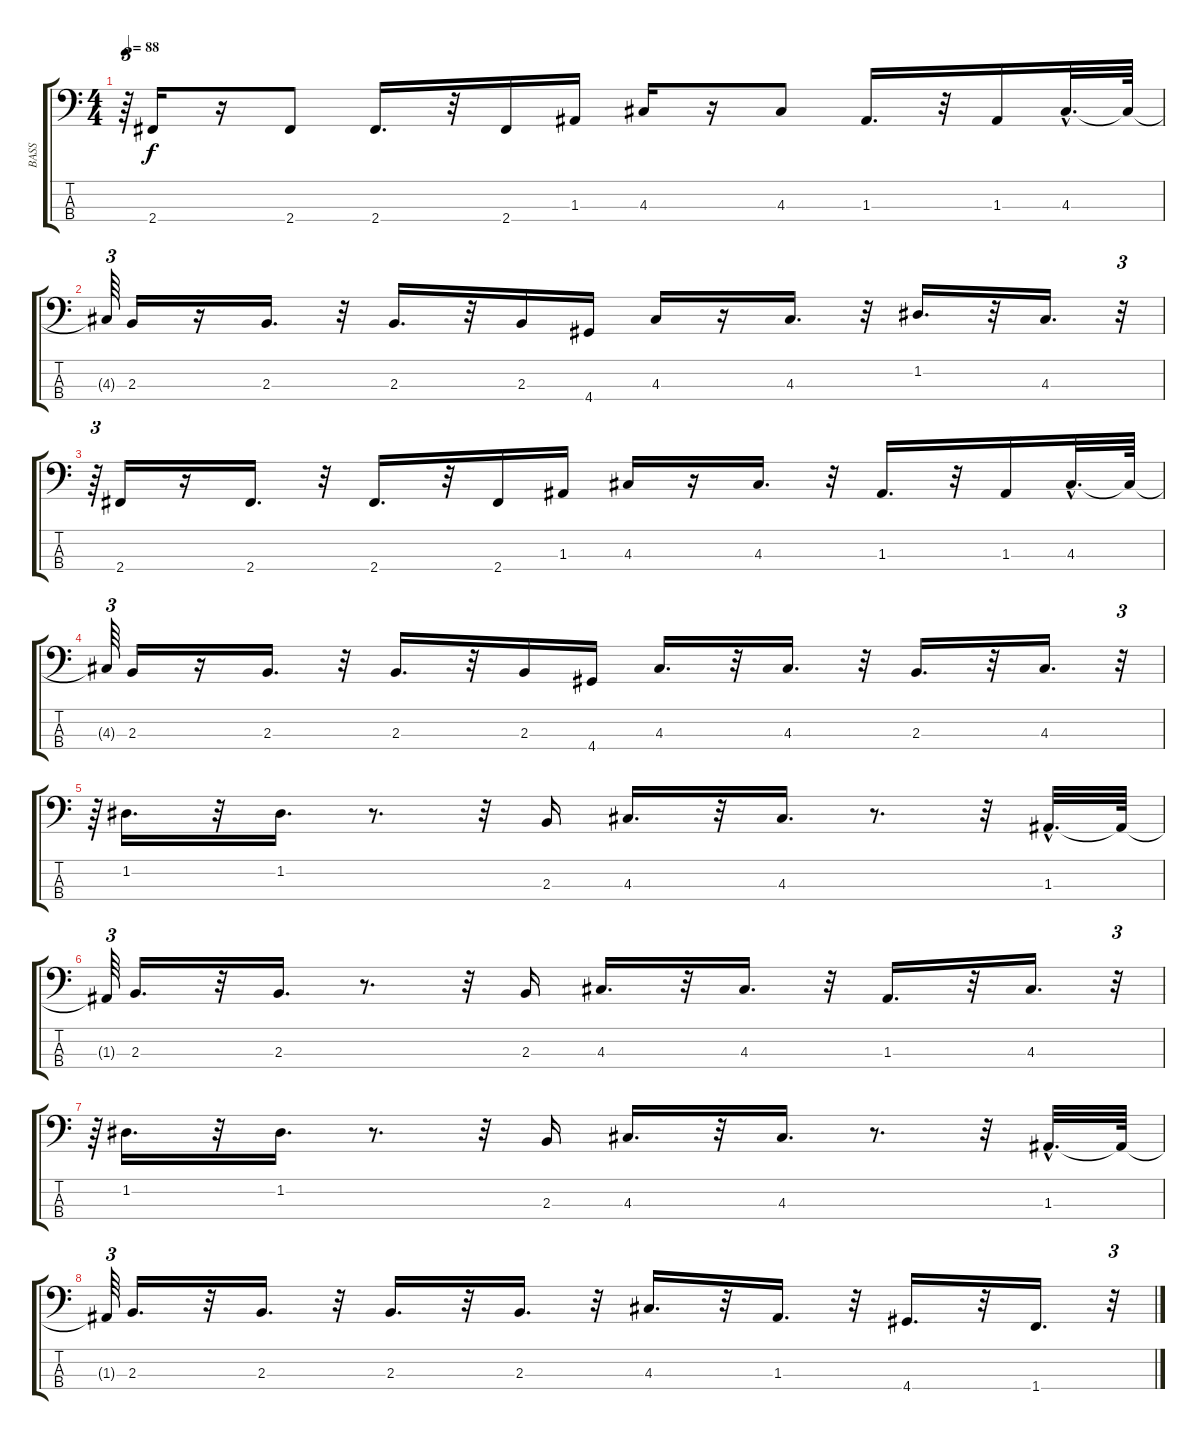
\track ("BASS" "BASS") {instrument electricbassfinger}
\staff {score tabs}
\tuning (G2 D2 A1 E1) {hide}
\ts (4 4)
\tempo 88
\clef f4
\ks c
r.64{tu (3 2) dy f} 2.4.16 r.16 2.4.8 2.4.16{d} r.32 2.4.16 1.3.16 4.3.16 r.16 4.3.8 1.3.16{d} r.32 1.3.16 4.3{hac}.32{d} 4.3{t}.64 |
4.3{t}.64{tu (3 2)} 2.3.16 r.16 2.3.16{d} r.32 2.3.16{d} r.32 2.3.16 4.4.16 4.3.16 r.16 4.3.16{d} r.32 1.2.16{d} r.32 4.3.16{d} r.32{tu (3 2)} |
r.64{tu (3 2)} 2.4.16 r.16 2.4.16{d} r.32 2.4.16{d} r.32 2.4.16 1.3.16 4.3.16 r.16 4.3.16{d} r.32 1.3.16{d} r.32 1.3.16 4.3{hac}.32{d} 4.3{t}.64 |
4.3{t}.64{tu (3 2)} 2.3.16 r.16 2.3.16{d} r.32 2.3.16{d} r.32 2.3.16 4.4.16 4.3.16{d} r.32 4.3.16{d} r.32 2.3.16{d} r.32 4.3.16{d} r.32{tu (3 2)} |
r.64{tu (3 2)} 1.2.16{d} r.32 1.2.16{d} r.8{d} r.32 2.3.16 4.3.16{d} r.32 4.3.16{d} r.8{d} r.32 1.3{hac}.32{d} 1.3{t}.64 |
1.3{t}.64{tu (3 2)} 2.3.16{d} r.32 2.3.16{d} r.8{d} r.32 2.3.16 4.3.16{d} r.32 4.3.16{d} r.32 1.3.16{d} r.32 4.3.16{d} r.32{tu (3 2)} |
r.64{tu (3 2)} 1.2.16{d} r.32 1.2.16{d} r.8{d} r.32 2.3.16 4.3.16{d} r.32 4.3.16{d} r.8{d} r.32 1.3{hac}.32{d} 1.3{t}.64 |
1.3{t}.64{tu (3 2)} 2.3.16{d} r.32 2.3.16{d} r.32 2.3.16{d} r.32 2.3.16{d} r.32 4.3.16{d} r.32 1.3.16{d} r.32 4.4.16{d} r.32 1.4.16{d} r.32{tu (3 2)}
